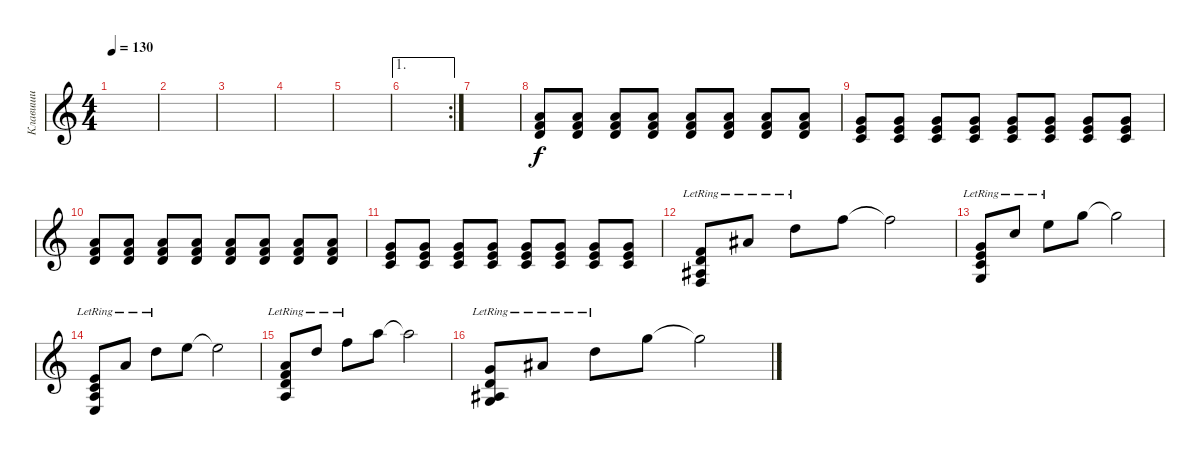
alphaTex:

\track ("Клавиши" "Клавиши") {instrument harpsichord}
\staff {score}
\tuning (E4 B3 G3 D3 A2 E2) {hide}
\ts (4 4)
\tempo 130
\clef g2
\ks c
|
|
|
|
|
\ae 1
\rc 2
|
|
(5.1 6.2 7.3).8{instrument harpsichord} (5.1 6.2 7.3).8 (5.1 6.2 7.3).8 (5.1 6.2 7.3).8 (5.1 6.2 7.3).8 (5.1 6.2 7.3).8 (5.1 6.2 7.3).8 (5.1 6.2 7.3).8 |
(3.1 5.2 5.3).8 (3.1 5.2 5.3).8 (3.1 5.2 5.3).8 (3.1 5.2 5.3).8 (3.1 5.2 5.3).8 (3.1 5.2 5.3).8 (3.1 5.2 5.3).8 (3.1 5.2 5.3).8 |
(5.1 6.2 7.3).8 (5.1 6.2 7.3).8 (5.1 6.2 7.3).8 (5.1 6.2 7.3).8 (5.1 6.2 7.3).8 (5.1 6.2 7.3).8 (5.1 6.2 7.3).8 (5.1 6.2 7.3).8 |
(3.1 5.2 5.3).8 (3.1 5.2 5.3).8 (3.1 5.2 5.3).8 (3.1 5.2 5.3).8 (3.1 5.2 5.3).8 (3.1 5.2 5.3).8 (3.1 5.2 5.3).8 (3.1 5.2 5.3).8 |
(1.1{lr} 3.2{lr} 3.3{lr} 3.4{lr}).8 15.3{lr}.8 15.2{lr}.8 13.1.8 13.1{t}.2 |
(3.1{lr} 5.2{lr} 5.3{lr} 5.4{lr}).8 17.3{lr}.8 17.2{lr}.8 15.1.8 15.1{t}.2 |
(5.2{lr} 5.3{lr} 7.4{lr} 7.5{lr}).8 19.4{lr}.8 19.3{lr}.8 17.2.8 17.2{t}.2 |
(5.1{lr} 6.2{lr} 7.3{lr} 7.4{lr}).8 19.3{lr}.8 18.2{lr}.8 17.1.8 17.1{t}.2 |
(3.1{lr} 3.2{lr} 3.3{lr} 5.4{lr}).8 15.3{lr}.8 15.2{lr}.8 15.1.8 15.1{t}.2
